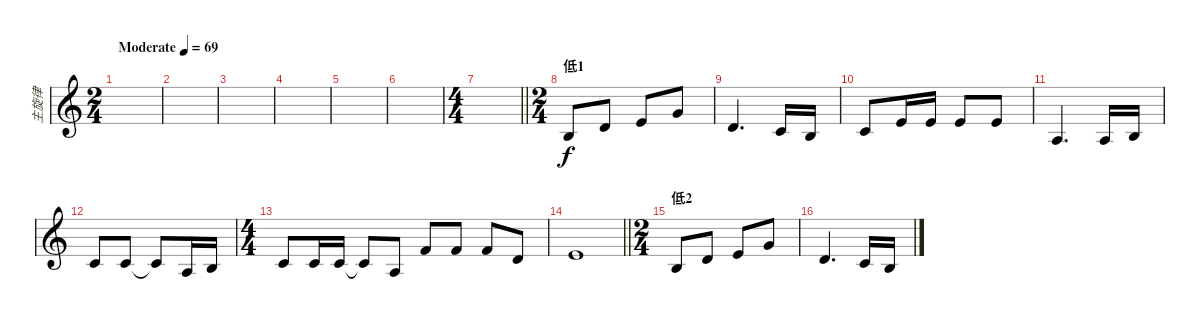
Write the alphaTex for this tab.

\track ("主旋律" "主旋律") {instrument viola}
\staff {score}
\tuning (E4 B3 G3 D3 A2 E2) {hide}
\ts (2 4)
\tempo (69 "Moderate")
\clef g2
\ks c
|
|
|
|
|
|
\ts (4 4)
\barLineRight lightlight
|
\ts (2 4)
\section ("" "低1")
4.3.8 3.2.8 0.1.8 3.1.8 |
3.2.4{d} 1.2.16 0.2.16 |
1.2.8{txt ""} 0.1.16 0.1.16 0.1.8 0.1.8 |
2.3.4{d} 2.3.16 0.2.16 |
1.2.8 1.2.8 1.2{t}.8 2.3.16 0.2.16 |
\ts (4 4)
1.2.8 1.2.16 1.2.16 1.2{t}.8 2.3.8 1.1.8 1.1.8 1.1.8 3.2.8 |
\barLineRight lightlight
0.1.1 |
\ts (2 4)
\section ("" "低2")
0.2.8 3.2.8 0.1.8 3.1.8 |
3.2.4{d} 1.2.16 0.2.16
